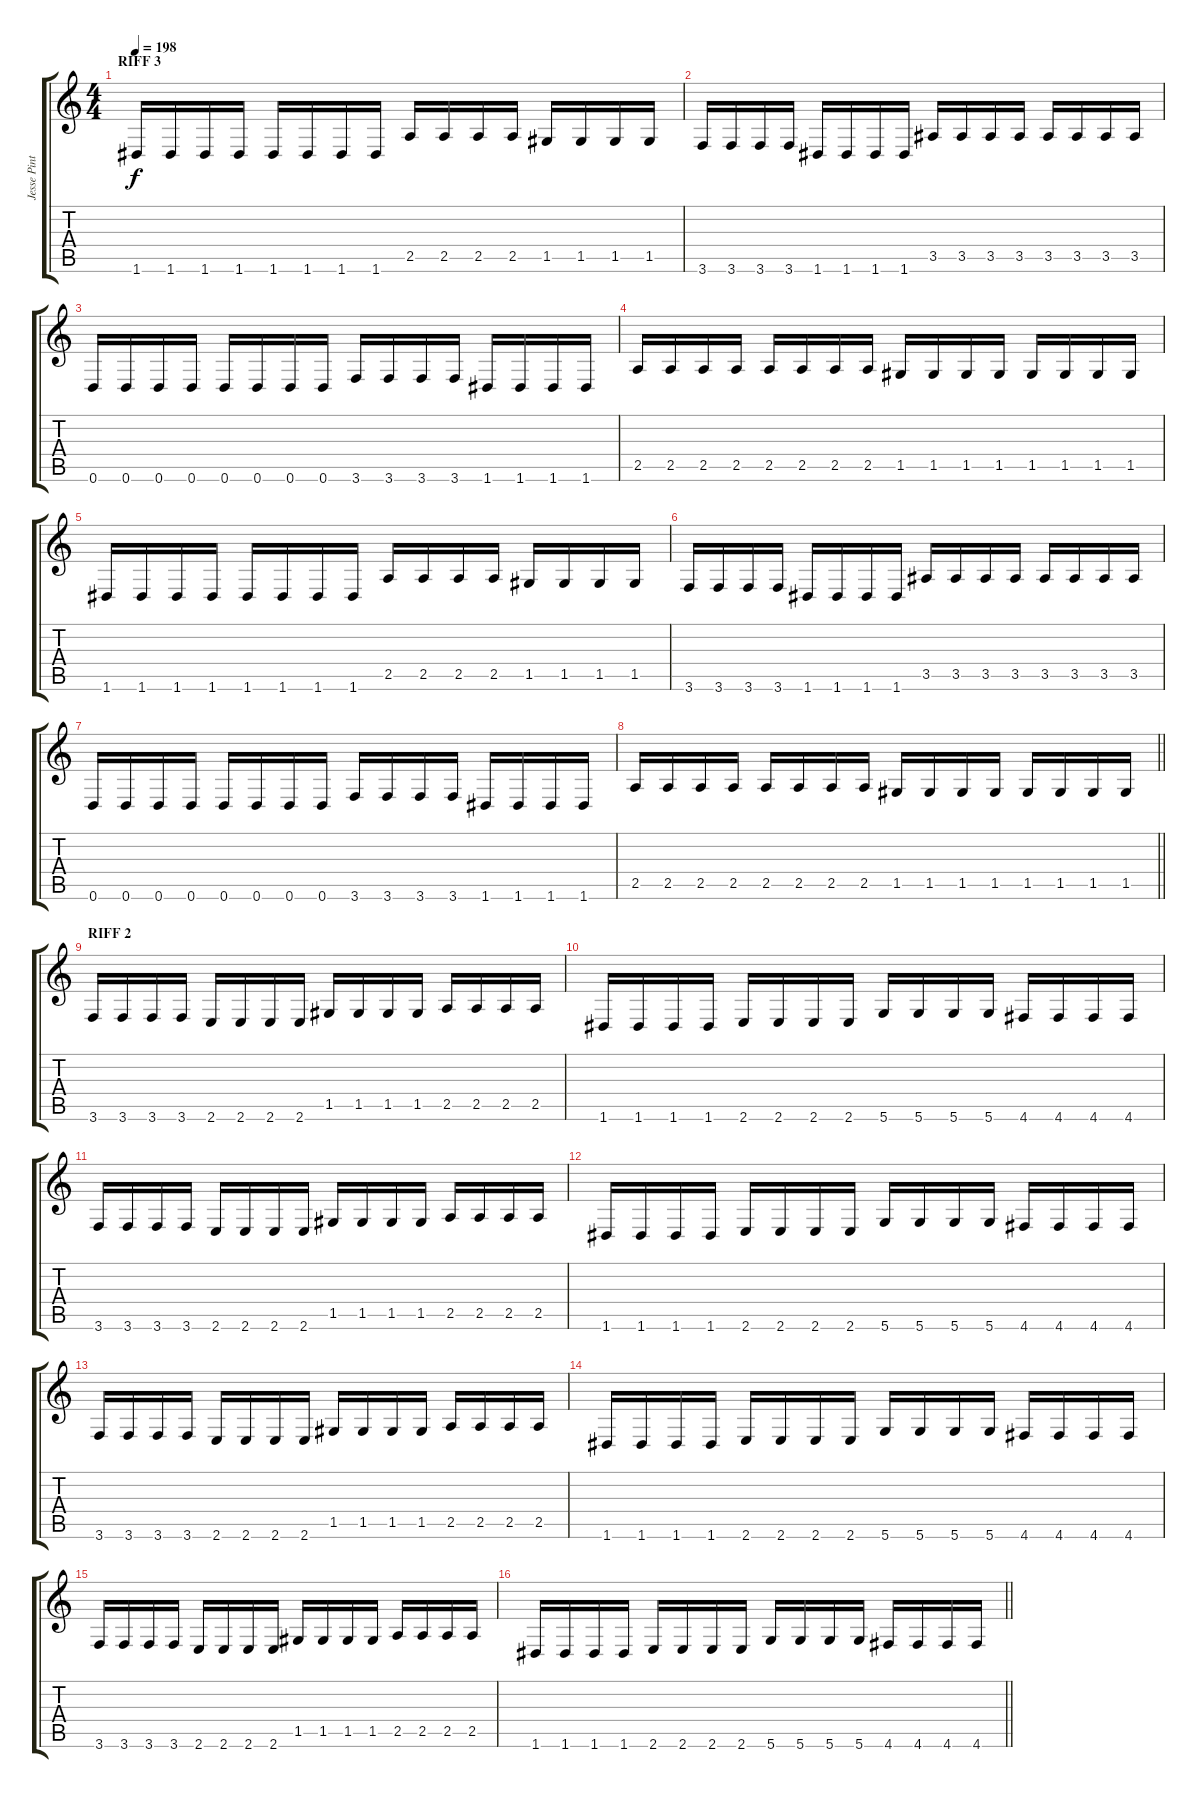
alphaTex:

\track ("Jesse Pintado" "Jesse Pint") {instrument overdrivenguitar}
\staff {score tabs}
\tuning (D4 A3 F3 C3 G2 D2) {hide}
\ts (4 4)
\section ("" "RIFF 3")
\tempo 198
\clef g2
\ks c
1.6.16{dy f} 1.6.16 1.6.16 1.6.16 1.6.16 1.6.16 1.6.16 1.6.16 2.5.16 2.5.16 2.5.16 2.5.16 1.5.16 1.5.16 1.5.16 1.5.16 |
3.6.16 3.6.16 3.6.16 3.6.16 1.6.16 1.6.16 1.6.16 1.6.16 3.5.16 3.5.16 3.5.16 3.5.16 3.5.16 3.5.16 3.5.16 3.5.16 |
0.6.16 0.6.16 0.6.16 0.6.16 0.6.16 0.6.16 0.6.16 0.6.16 3.6.16 3.6.16 3.6.16 3.6.16 1.6.16 1.6.16 1.6.16 1.6.16 |
2.5.16 2.5.16 2.5.16 2.5.16 2.5.16 2.5.16 2.5.16 2.5.16 1.5.16 1.5.16 1.5.16 1.5.16 1.5.16 1.5.16 1.5.16 1.5.16 |
1.6.16 1.6.16 1.6.16 1.6.16 1.6.16 1.6.16 1.6.16 1.6.16 2.5.16 2.5.16 2.5.16 2.5.16 1.5.16 1.5.16 1.5.16 1.5.16 |
3.6.16 3.6.16 3.6.16 3.6.16 1.6.16 1.6.16 1.6.16 1.6.16 3.5.16 3.5.16 3.5.16 3.5.16 3.5.16 3.5.16 3.5.16 3.5.16 |
0.6.16 0.6.16 0.6.16 0.6.16 0.6.16 0.6.16 0.6.16 0.6.16 3.6.16 3.6.16 3.6.16 3.6.16 1.6.16 1.6.16 1.6.16 1.6.16 |
\barLineRight lightlight
2.5.16 2.5.16 2.5.16 2.5.16 2.5.16 2.5.16 2.5.16 2.5.16 1.5.16 1.5.16 1.5.16 1.5.16 1.5.16 1.5.16 1.5.16 1.5.16 |
\section ("" "RIFF 2")
3.6.16 3.6.16 3.6.16 3.6.16 2.6.16 2.6.16 2.6.16 2.6.16 1.5.16 1.5.16 1.5.16 1.5.16 2.5.16 2.5.16 2.5.16 2.5.16 |
1.6.16 1.6.16 1.6.16 1.6.16 2.6.16 2.6.16 2.6.16 2.6.16 5.6.16 5.6.16 5.6.16 5.6.16 4.6.16 4.6.16 4.6.16 4.6.16 |
3.6.16 3.6.16 3.6.16 3.6.16 2.6.16 2.6.16 2.6.16 2.6.16 1.5.16 1.5.16 1.5.16 1.5.16 2.5.16 2.5.16 2.5.16 2.5.16 |
1.6.16 1.6.16 1.6.16 1.6.16 2.6.16 2.6.16 2.6.16 2.6.16 5.6.16 5.6.16 5.6.16 5.6.16 4.6.16 4.6.16 4.6.16 4.6.16 |
3.6.16 3.6.16 3.6.16 3.6.16 2.6.16 2.6.16 2.6.16 2.6.16 1.5.16 1.5.16 1.5.16 1.5.16 2.5.16 2.5.16 2.5.16 2.5.16 |
1.6.16 1.6.16 1.6.16 1.6.16 2.6.16 2.6.16 2.6.16 2.6.16 5.6.16 5.6.16 5.6.16 5.6.16 4.6.16 4.6.16 4.6.16 4.6.16 |
3.6.16 3.6.16 3.6.16 3.6.16 2.6.16 2.6.16 2.6.16 2.6.16 1.5.16 1.5.16 1.5.16 1.5.16 2.5.16 2.5.16 2.5.16 2.5.16 |
\barLineRight lightlight
1.6.16 1.6.16 1.6.16 1.6.16 2.6.16 2.6.16 2.6.16 2.6.16 5.6.16 5.6.16 5.6.16 5.6.16 4.6.16 4.6.16 4.6.16 4.6.16
